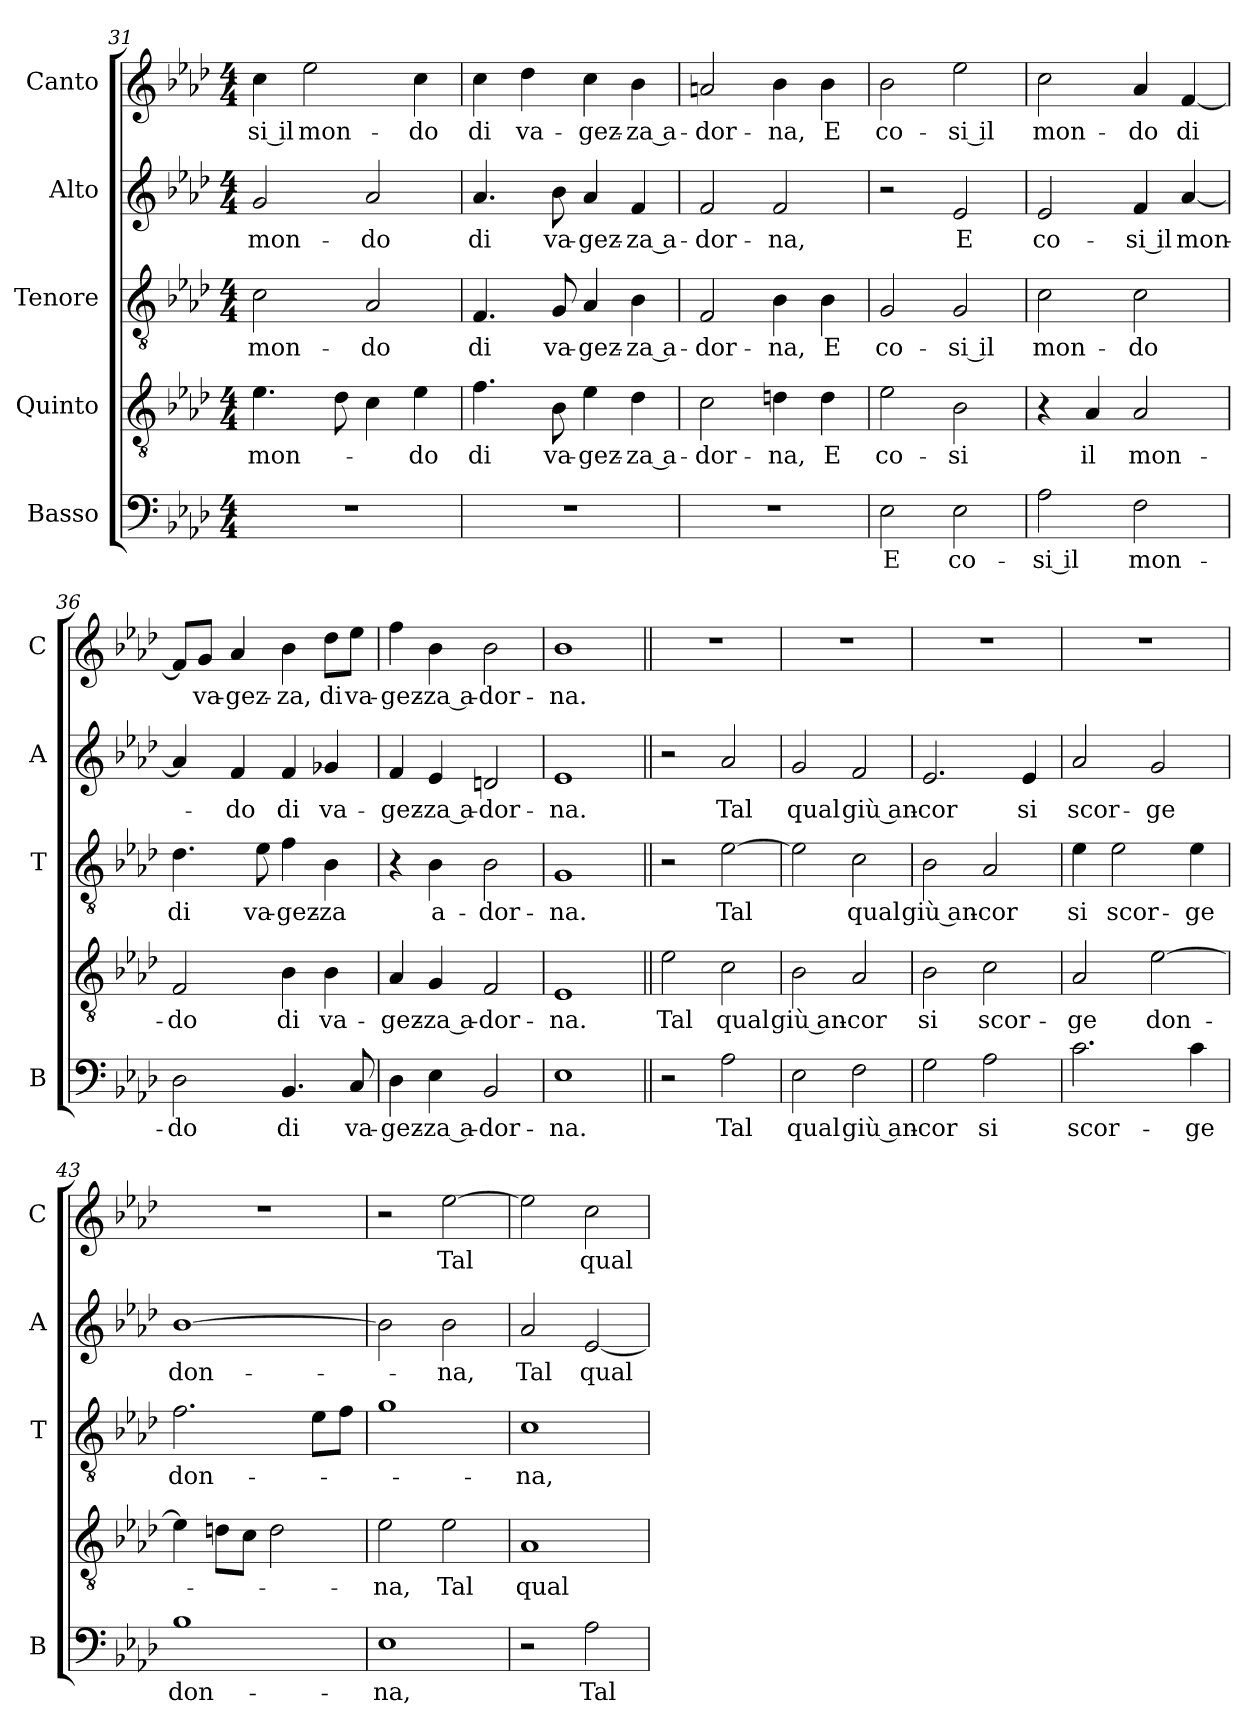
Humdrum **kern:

**kern	**text	**kern	**text	**kern	**text	**kern	**text	**kern	**text
*part5	*part5	*part4	*part4	*part3	*part3	*part2	*part2	*part1	*part1
*staff5	*staff5	*staff4	*staff4	*staff3	*staff3	*staff2	*staff2	*staff1	*staff1
*I"Basso	*	*I"Quinto	*	*I"Tenore	*	*I"Alto	*	*I"Canto	*
*I'B	*	*	*	*I'T	*	*I'A	*	*I'C	*
*clefF4	*	*clefGv2	*	*clefGv2	*	*clefG2	*	*clefG2	*
*k[b-e-a-d-]	*	*k[b-e-a-d-]	*	*k[b-e-a-d-]	*	*k[b-e-a-d-]	*	*k[b-e-a-d-]	*
*A-:	*	*A-:	*	*A-:	*	*A-:	*	*A-:	*
*M4/4	*	*M4/4	*	*M4/4	*	*M4/4	*	*M4/4	*
=31	=31	=31	=31	=31	=31	=31	=31	=31	=31
!	!	!	!LO:LY:b	!	!LO:LY:b	!	!LO:LY:b	!	!LO:LY:b
1r	.	4.e-\	mon-	2c\	mon-	2g/	mon-	4cc\	-si il
!	!	!	!	!	!	!	!	!	!LO:LY:b
.	.	.	.	.	.	.	.	2ee-\	mon-
.	.	8d-\	.	.	.	.	.	.	.
!	!	!	!	!	!LO:LY:b	!	!LO:LY:b	!	!
.	.	4c\	.	2A-/	-do	2a-/	-do	.	.
!	!	!	!LO:LY:b	!	!	!	!	!	!LO:LY:b
.	.	4e-\	-do	.	.	.	.	4cc\	-do
=32	=32	=32	=32	=32	=32	=32	=32	=32	=32
!	!	!	!LO:LY:b	!	!LO:LY:b	!	!LO:LY:b	!	!LO:LY:b
1r	.	4.f\	di	4.F/	di	4.a-/	di	4cc\	di
!	!	!	!	!	!	!	!	!	!LO:LY:b
.	.	.	.	.	.	.	.	4dd-\	va-
!	!	!	!LO:LY:b	!	!LO:LY:b	!	!LO:LY:b	!	!
.	.	8B-\	va-	8G/	va-	8b-\	va-	.	.
!	!	!	!LO:LY:b	!	!LO:LY:b	!	!LO:LY:b	!	!LO:LY:b
.	.	4e-\	-gez-	4A-/	-gez-	4a-/	-gez-	4cc\	-gez-
!	!	!	!LO:LY:b	!	!LO:LY:b	!	!LO:LY:b	!	!LO:LY:b
.	.	4d-\	-za a-	4B-\	-za a-	4f/	-za a-	4b-\	-za a-
=33	=33	=33	=33	=33	=33	=33	=33	=33	=33
!	!	!	!LO:LY:b	!	!LO:LY:b	!	!LO:LY:b	!	!LO:LY:b
1r	.	2c\	-dor-	2F/	-dor-	2f/	-dor-	2an/	-dor-
!	!	!	!LO:LY:b	!	!LO:LY:b	!	!LO:LY:b	!	!LO:LY:b
.	.	4dn\	-na,	4B-\	-na,	2f/	-na,	4b-\	-na,
!	!	!	!LO:LY:b	!	!LO:LY:b	!	!	!	!LO:LY:b
.	.	4d\	E	4B-\	E	.	.	4b-\	E
=34	=34	=34	=34	=34	=34	=34	=34	=34	=34
!	!LO:LY:b	!	!LO:LY:b	!	!LO:LY:b	!	!	!	!LO:LY:b
2E-\	E	2e-\	co-	2G/	co-	2r	.	2b-\	co-
!	!LO:LY:b	!	!LO:LY:b	!	!LO:LY:b	!	!LO:LY:b	!	!LO:LY:b
2E-\	co-	2B-\	-si	2G/	-si il	2e-/	E	2ee-\	-si il
=35	=35	=35	=35	=35	=35	=35	=35	=35	=35
!	!LO:LY:b	!	!	!	!LO:LY:b	!	!LO:LY:b	!	!LO:LY:b
2A-\	-si il	4r	.	2c\	mon-	2e-/	co-	2cc\	mon-
!	!	!	!LO:LY:b	!	!	!	!	!	!
.	.	4A-/	il	.	.	.	.	.	.
!	!LO:LY:b	!	!LO:LY:b	!	!LO:LY:b	!	!LO:LY:b	!	!LO:LY:b
2F\	mon-	2A-/	mon-	2c\	-do	4f/	-si il	4a-/	-do
!	!	!	!	!	!	!	!LO:LY:b	!	!LO:LY:b
.	.	.	.	.	.	[4a-/	mon-	[4f/	di
=36	=36	=36	=36	=36	=36	=36	=36	=36	=36
!	!LO:LY:b	!	!LO:LY:b	!	!LO:LY:b	!	!	!	!
2D-\	-do	2F/	-do	4.d-\	di	4a-/]	.	8f/L]	.
!	!	!	!	!	!	!	!	!	!LO:LY:b
.	.	.	.	.	.	.	.	8g/J	va-
!	!	!	!	!	!	!	!LO:LY:b	!	!LO:LY:b
.	.	.	.	.	.	4f/	-do	4a-/	-gez-
!	!	!	!	!	!LO:LY:b	!	!	!	!
.	.	.	.	8e-\	va-	.	.	.	.
!	!LO:LY:b	!	!LO:LY:b	!	!LO:LY:b	!	!LO:LY:b	!	!LO:LY:b
4.BB-/	di	4B-\	di	4f\	-gez-	4f/	di	4b-\	-za,
!	!	!	!LO:LY:b	!	!LO:LY:b	!	!LO:LY:b	!	!LO:LY:b
.	.	4B-\	va-	4B-\	-za	4g-X/	va-	8dd-\L	di
!	!LO:LY:b	!	!	!	!	!	!	!	!LO:LY:b
8C/	va-	.	.	.	.	.	.	8ee-\J	va-
!!LO:PB:g=z
=37	=37	=37	=37	=37	=37	=37	=37	=37	=37
!	!LO:LY:b	!	!LO:LY:b	!	!	!	!LO:LY:b	!	!LO:LY:b
4D-\	-gez-	4A-/	-gez-	4r	.	4f/	-gez-	4ff\	-gez-
!	!LO:LY:b	!	!LO:LY:b	!	!LO:LY:b	!	!LO:LY:b	!	!LO:LY:b
4E-\	-za a-	4G/	-za a-	4B-\	a-	4e-/	-za a-	4b-\	-za a-
!	!LO:LY:b	!	!LO:LY:b	!	!LO:LY:b	!	!LO:LY:b	!	!LO:LY:b
2BB-/	-dor-	2F/	-dor-	2B-\	-dor-	2dn/	-dor-	2b-\	-dor-
=38	=38	=38	=38	=38	=38	=38	=38	=38	=38
!	!LO:LY:b	!	!LO:LY:b	!	!LO:LY:b	!	!LO:LY:b	!	!LO:LY:b
1E-	-na.	1E-	-na.	1G	-na.	1e-	-na.	1b-	-na.
=39||	=39||	=39||	=39||	=39||	=39||	=39||	=39||	=39||	=39||
!	!	!	!LO:LY:b	!	!	!	!	!	!
2r	.	2e-\	Tal	2r	.	2r	.	1r	.
!	!LO:LY:b	!	!LO:LY:b	!	!LO:LY:b	!	!LO:LY:b	!	!
2A-\	Tal	2c\	qual	[2e-\	Tal	2a-/	Tal	.	.
=40	=40	=40	=40	=40	=40	=40	=40	=40	=40
!	!LO:LY:b	!	!LO:LY:b	!	!	!	!LO:LY:b	!	!
2E-\	qual	2B-\	giù an-	2e-\]	.	2g/	qual	1r	.
!	!LO:LY:b	!	!LO:LY:b	!	!LO:LY:b	!	!LO:LY:b	!	!
2F\	giù an-	2A-/	-cor	2c\	qual	2f/	giù an-	.	.
=41	=41	=41	=41	=41	=41	=41	=41	=41	=41
!	!LO:LY:b	!	!LO:LY:b	!	!LO:LY:b	!	!LO:LY:b	!	!
2G\	-cor	2B-\	si	2B-\	giù an-	2.e-/	-cor	1r	.
!	!LO:LY:b	!	!LO:LY:b	!	!LO:LY:b	!	!	!	!
2A-\	si	2c\	scor-	2A-/	-cor	.	.	.	.
!	!	!	!	!	!	!	!LO:LY:b	!	!
.	.	.	.	.	.	4e-/	si	.	.
=42	=42	=42	=42	=42	=42	=42	=42	=42	=42
!	!LO:LY:b	!	!LO:LY:b	!	!LO:LY:b	!	!LO:LY:b	!	!
2.c\	scor-	2A-/	-ge	4e-\	si	2a-/	scor-	1r	.
!	!	!	!	!	!LO:LY:b	!	!	!	!
.	.	.	.	2e-\	scor-	.	.	.	.
!	!	!	!LO:LY:b	!	!	!	!LO:LY:b	!	!
.	.	[2e-\	don-	.	.	2g/	-ge	.	.
!	!LO:LY:b	!	!	!	!LO:LY:b	!	!	!	!
4c\	-ge	.	.	4e-\	-ge	.	.	.	.
=43	=43	=43	=43	=43	=43	=43	=43	=43	=43
!	!LO:LY:b	!	!	!	!LO:LY:b	!	!LO:LY:b	!	!
1B-	don-	4e-\]	.	2.f\	don-	[1b-	don-	1r	.
.	.	8dn\L	.	.	.	.	.	.	.
.	.	8c\J	.	.	.	.	.	.	.
.	.	2d\	.	.	.	.	.	.	.
.	.	.	.	8e-\L	.	.	.	.	.
.	.	.	.	8f\J	.	.	.	.	.
=44	=44	=44	=44	=44	=44	=44	=44	=44	=44
!	!LO:LY:b	!	!LO:LY:b	!	!	!	!	!	!
1E-	-na,	2e-\	-na,	1g	.	2b-\]	.	2r	.
!	!	!	!LO:LY:b	!	!	!	!LO:LY:b	!	!LO:LY:b
.	.	2e-\	Tal	.	.	2b-\	-na,	[2ee-\	Tal
=45	=45	=45	=45	=45	=45	=45	=45	=45	=45
!	!	!	!LO:LY:b	!	!LO:LY:b	!	!LO:LY:b	!	!
2r	.	1A-	qual	1c	-na,	2a-/	Tal	2ee-\]	.
!	!LO:LY:b	!	!	!	!	!	!LO:LY:b	!	!LO:LY:b
2A-\	Tal	.	.	.	.	[2e-/	qual	2cc\	qual
=	=	=	=	=	=	=	=	=	=
*-	*-	*-	*-	*-	*-	*-	*-	*-	*-
